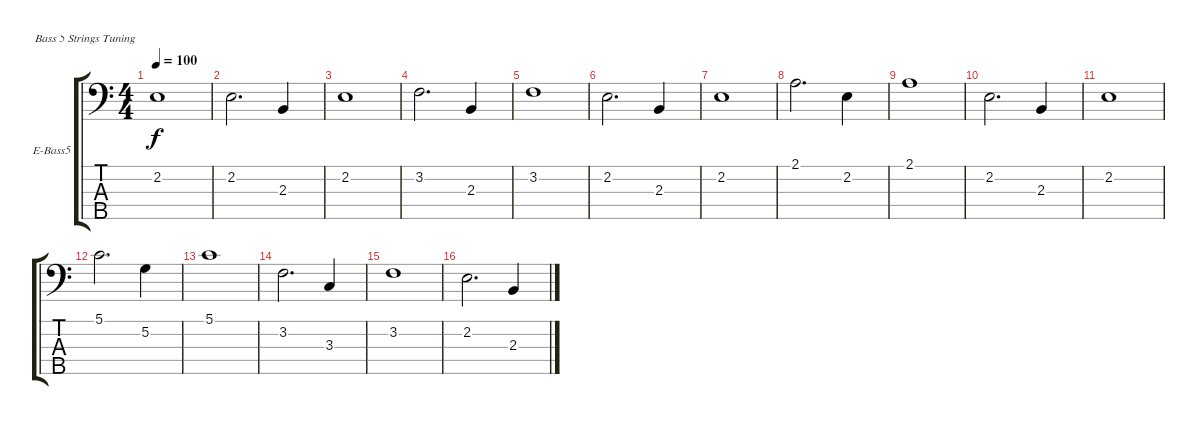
\defaultSystemsLayout 4
\bracketExtendMode groupsimilarinstruments
\firstSystemTrackNameOrientation horizontal
\otherSystemsTrackNameOrientation horizontal
\track ("Bass" "E-Bass5") {instrument electricbassfinger}
\staff {score tabs}
\tuning (G2 D2 A1 E1 B0)
\ts (4 4)
\tempo 100
\clef f4
\scale
0.333333
\ks c
2.2.1{dy f} |
\scale
0.333333 2.2.2{d} 2.3.4 |
\scale
0.333333 2.2.1 |
\scale
0.333333 3.2.2{d} 2.3.4 |
\scale
0.333333 3.2.1 |
\scale
0.333333 2.2.2{d} 2.3.4 |
\scale
0.333333 2.2.1 |
\scale
0.333333 2.1.2{d} 2.2.4 |
\scale
0.333333 2.1.1 |
\scale
0.333333 2.2.2{d} 2.3.4 |
\scale
0.333333 2.2.1 |
\scale
0.333333 5.1.2{d} 5.2.4 |
\scale
0.333333 5.1.1 |
\scale
0.333333 3.2.2{d} 3.3.4 |
\scale
0.333333 3.2.1 |
\scale
0.333333 2.2.2{d} 2.3.4
